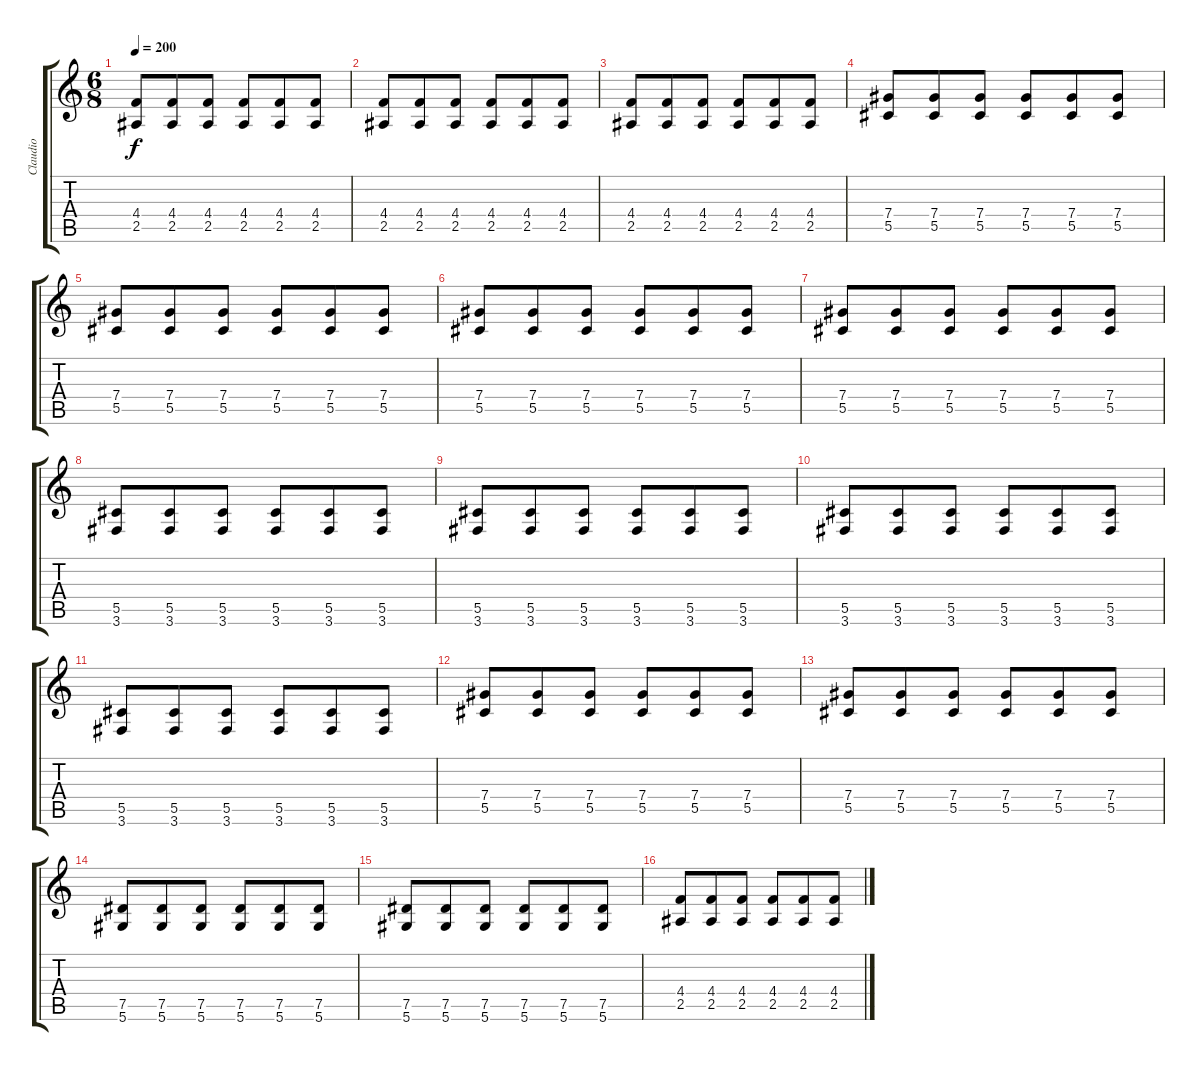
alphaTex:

\track ("Claudio" "Claudio") {instrument overdrivenguitar}
\staff {score tabs}
\tuning (Eb4 Bb3 Gb3 Db3 Ab2 Eb2) {hide}
\ts (6 8)
\tempo 200
\clef g2
\ks c
(4.4 2.5).8{dy f} (4.4 2.5).8 (4.4 2.5).8 (4.4 2.5).8 (4.4 2.5).8 (4.4 2.5).8 |
(4.4 2.5).8 (4.4 2.5).8 (4.4 2.5).8 (4.4 2.5).8 (4.4 2.5).8 (4.4 2.5).8 |
(4.4 2.5).8 (4.4 2.5).8 (4.4 2.5).8 (4.4 2.5).8 (4.4 2.5).8 (4.4 2.5).8 |
(7.4 5.5).8 (7.4 5.5).8 (7.4 5.5).8 (7.4 5.5).8 (7.4 5.5).8 (7.4 5.5).8 |
(7.4 5.5).8 (7.4 5.5).8 (7.4 5.5).8 (7.4 5.5).8 (7.4 5.5).8 (7.4 5.5).8 |
(7.4 5.5).8 (7.4 5.5).8 (7.4 5.5).8 (7.4 5.5).8 (7.4 5.5).8 (7.4 5.5).8 |
(7.4 5.5).8 (7.4 5.5).8 (7.4 5.5).8 (7.4 5.5).8 (7.4 5.5).8 (7.4 5.5).8 |
(5.5 3.6).8 (5.5 3.6).8 (5.5 3.6).8 (5.5 3.6).8 (5.5 3.6).8 (5.5 3.6).8 |
(5.5 3.6).8 (5.5 3.6).8 (5.5 3.6).8 (5.5 3.6).8 (5.5 3.6).8 (5.5 3.6).8 |
(5.5 3.6).8 (5.5 3.6).8 (5.5 3.6).8 (5.5 3.6).8 (5.5 3.6).8 (5.5 3.6).8 |
(5.5 3.6).8 (5.5 3.6).8 (5.5 3.6).8 (5.5 3.6).8 (5.5 3.6).8 (5.5 3.6).8 |
(7.4 5.5).8 (7.4 5.5).8 (7.4 5.5).8 (7.4 5.5).8 (7.4 5.5).8 (7.4 5.5).8 |
(7.4 5.5).8 (7.4 5.5).8 (7.4 5.5).8 (7.4 5.5).8 (7.4 5.5).8 (7.4 5.5).8 |
(7.5 5.6).8 (7.5 5.6).8 (7.5 5.6).8 (7.5 5.6).8 (7.5 5.6).8 (7.5 5.6).8 |
(7.5 5.6).8 (7.5 5.6).8 (7.5 5.6).8 (7.5 5.6).8 (7.5 5.6).8 (7.5 5.6).8 |
(4.4 2.5).8 (4.4 2.5).8 (4.4 2.5).8 (4.4 2.5).8 (4.4 2.5).8 (4.4 2.5).8
